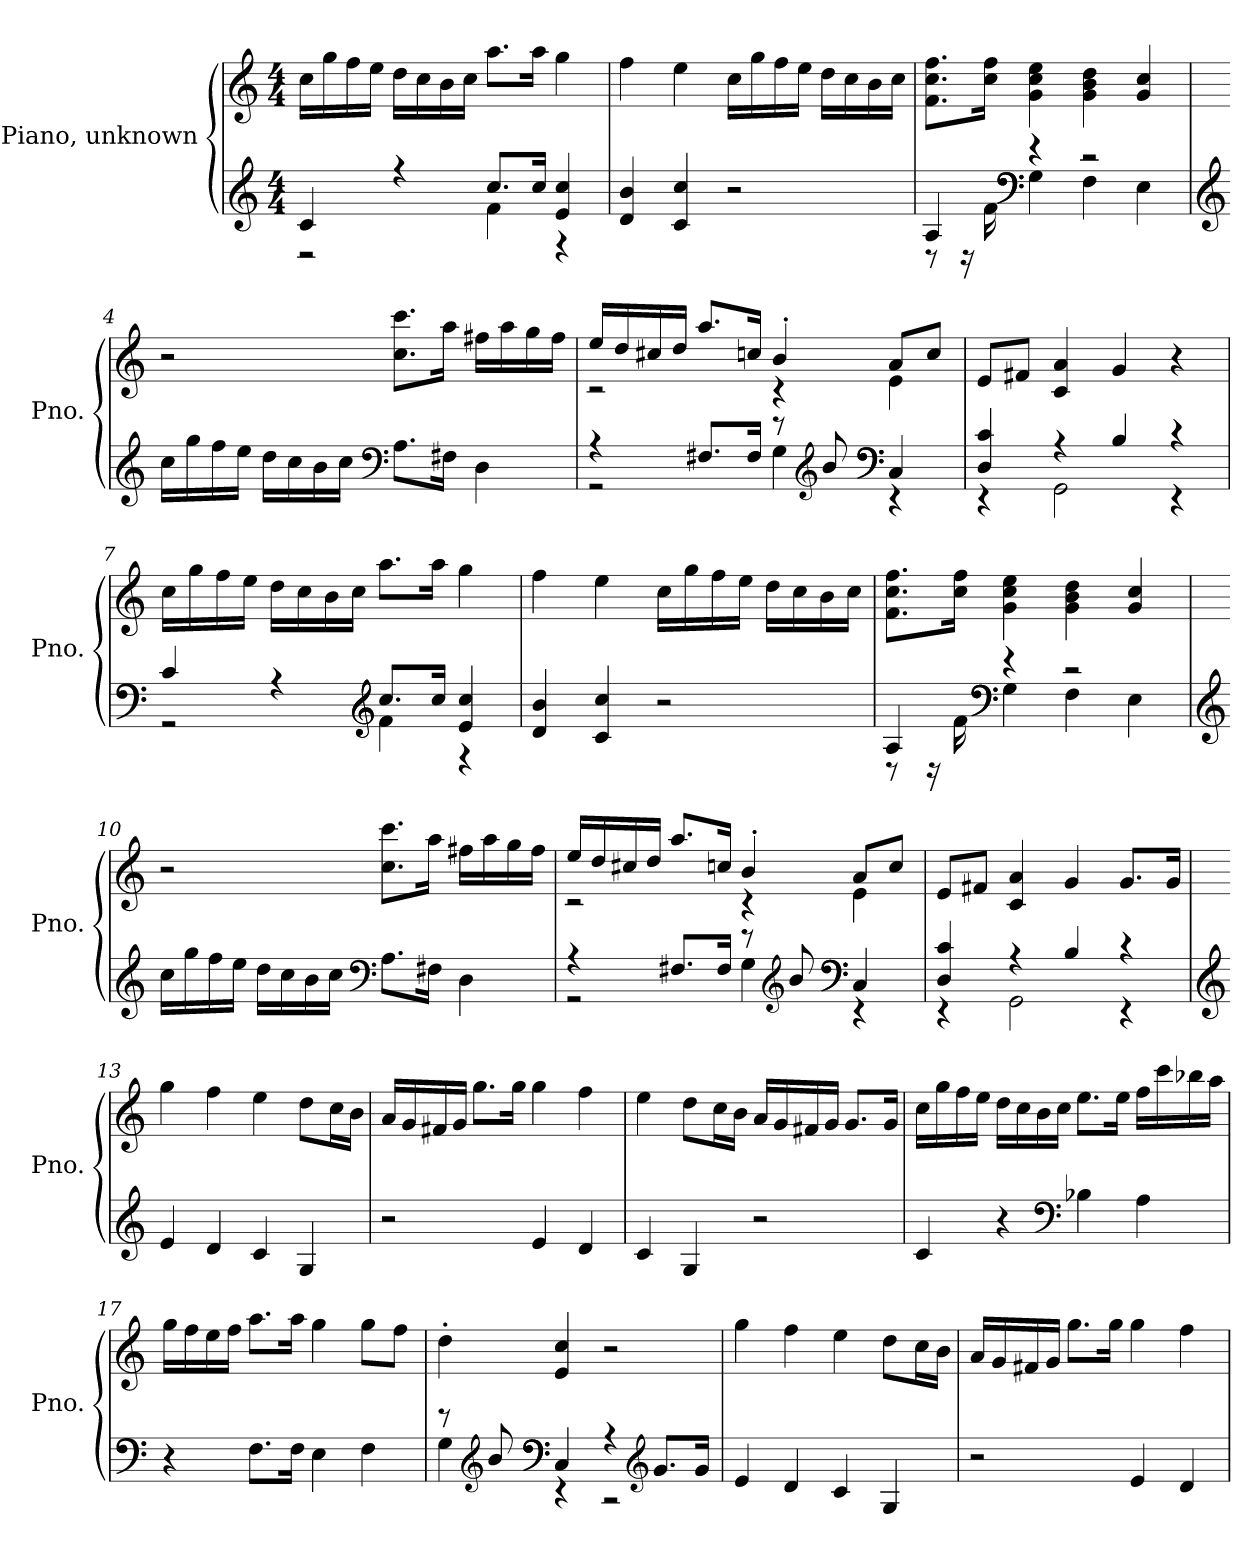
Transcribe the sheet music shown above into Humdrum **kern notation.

**kern	**kern
*part1	*part1
*staff2	*staff1
*I"Piano, unknown	*
*I'Pno.	*
*clefG2	*clefG2
*k[]	*k[]
*M4/4	*M4/4
*MM120	*MM120
=1	=1
*^	*
4c/	2r	16cc\LL
.	.	16gg\
.	.	16ff\
.	.	16ee\JJ
4r	.	16dd\LL
.	.	16cc\
.	.	16b\
.	.	16cc\JJ
8.cc/L	4f\	8.aa\L
16cc/Jk	.	16aa\Jk
4e/ 4cc/	4r	4gg\
*v	*v	*
=2	=2
4d/ 4b/	4ff\
4c/ 4cc/	4ee\
2r	16cc\LL
.	16gg\
.	16ff\
.	16ee\JJ
.	16dd\LL
.	16cc\
.	16b\
.	16cc\JJ
=3	=3
*^	*
4A/	8r	8.f\ 8.cc\ 8.ff\L
.	16r	.
.	16f\	16cc\ 16ff\Jk
*clefF4	*	*
4r	4G\	4g\ 4cc\ 4ee\
2r	4F\	4g\ 4b\ 4dd\
.	4E\	4g/ 4cc/
*v	*v	*
!!LO:LB:g=z
=4	=4
*clefG2	*
16cc\LL	2r
16gg\	.
16ff\	.
16ee\JJ	.
16dd\LL	.
16cc\	.
16b\	.
16cc\JJ	.
*clefF4	*
8.A\L	8.cc\ 8.ccc\L
16F#X\Jk	16aa\Jk
4D\	16ff#X\LL
.	16aa\
.	16gg\
.	16ff#\JJ
=5	=5
*^	*^
4r	2r	16ee/LL	2r
.	.	16dd/	.
.	.	16cc#X/	.
.	.	16dd/JJ	.
8.F#X/L	.	8.aa/L	.
16F#/Jk	.	16ccn/Jk	.
8r	4G\	4b'/	4r
*clefG2	*	*	*
8b/	.	.	.
*clefF4	*	*	*
4C/	4r	8a/L	4e\
.	.	8cc/J	.
*	*	*v	*v
=6	=6	=6
4D/ 4c/	4r	8e/L
.	.	8f#X/J
4r	2GG\	4c/ 4a/
4B/	.	4g/
4r	4r	4r
!!LO:LB:g=z
=7	=7	=7
4c/	2r	16cc\LL
.	.	16gg\
.	.	16ff\
.	.	16ee\JJ
4r	.	16dd\LL
.	.	16cc\
.	.	16b\
.	.	16cc\JJ
*clefG2	*	*
8.cc/L	4f\	8.aa\L
16cc/Jk	.	16aa\Jk
4e/ 4cc/	4r	4gg\
*v	*v	*
=8	=8
4d/ 4b/	4ff\
4c/ 4cc/	4ee\
2r	16cc\LL
.	16gg\
.	16ff\
.	16ee\JJ
.	16dd\LL
.	16cc\
.	16b\
.	16cc\JJ
=9	=9
*^	*
4A/	8r	8.f\ 8.cc\ 8.ff\L
.	16r	.
.	16f\	16cc\ 16ff\Jk
*clefF4	*	*
4r	4G\	4g\ 4cc\ 4ee\
2r	4F\	4g\ 4b\ 4dd\
.	4E\	4g/ 4cc/
*v	*v	*
!!LO:LB:g=z
=10	=10
*clefG2	*
16cc\LL	2r
16gg\	.
16ff\	.
16ee\JJ	.
16dd\LL	.
16cc\	.
16b\	.
16cc\JJ	.
*clefF4	*
8.A\L	8.cc\ 8.ccc\L
16F#X\Jk	16aa\Jk
4D\	16ff#X\LL
.	16aa\
.	16gg\
.	16ff#\JJ
=11	=11
*^	*^
4r	2r	16ee/LL	2r
.	.	16dd/	.
.	.	16cc#X/	.
.	.	16dd/JJ	.
8.F#X/L	.	8.aa/L	.
16F#/Jk	.	16ccn/Jk	.
8r	4G\	4b'/	4r
*clefG2	*	*	*
8b/	.	.	.
*clefF4	*	*	*
4C/	4r	8a/L	4e\
.	.	8cc/J	.
*	*	*v	*v
=12	=12	=12
4D/ 4c/	4r	8e/L
.	.	8f#X/J
4r	2GG\	4c/ 4a/
4B/	.	4g/
4r	4r	8.g/L
.	.	16g/Jk
*v	*v	*
!!LO:LB:g=z
=13	=13
*clefG2	*
4e/	4gg\
4d/	4ff\
4c/	4ee\
4G/	8dd\L
.	16cc\L
.	16b\JJ
=14	=14
2r	16a/LL
.	16g/
.	16f#X/
.	16g/JJ
.	8.gg\L
.	16gg\Jk
4e/	4gg\
4d/	4ff\
=15	=15
4c/	4ee\
4G/	8dd\L
.	16cc\L
.	16b\JJ
2r	16a/LL
.	16g/
.	16f#X/
.	16g/JJ
.	8.g/L
.	16g/Jk
=16	=16
4c/	16cc\LL
.	16gg\
.	16ff\
.	16ee\JJ
4r	16dd\LL
.	16cc\
.	16b\
.	16cc\JJ
*clefF4	*
4B-X\	8.ee\L
.	16ee\Jk
4A\	16ff\LL
.	16ccc\
.	16bb-X\
.	16aa\JJ
!!LO:LB:g=z
=17	=17
4r	16gg\LL
.	16ff\
.	16ee\
.	16ff\JJ
8.F\L	8.aa\L
16F\Jk	16aa\Jk
4E\	4gg\
4F\	8gg\L
.	8ff\J
=18	=18
*^	*
8r	4G\	4dd'\
*clefG2	*	*
8b/	.	.
*clefF4	*	*
4C/	4r	4e/ 4cc/
4r	2r	2r
*clefG2	*	*
8.g/L	.	.
16g/Jk	.	.
*v	*v	*
=19	=19
4e/	4gg\
4d/	4ff\
4c/	4ee\
4G/	8dd\L
.	16cc\L
.	16b\JJ
=20	=20
2r	16a/LL
.	16g/
.	16f#X/
.	16g/JJ
.	8.gg\L
.	16gg\Jk
4e/	4gg\
4d/	4ff\
=	=
*-	*-
